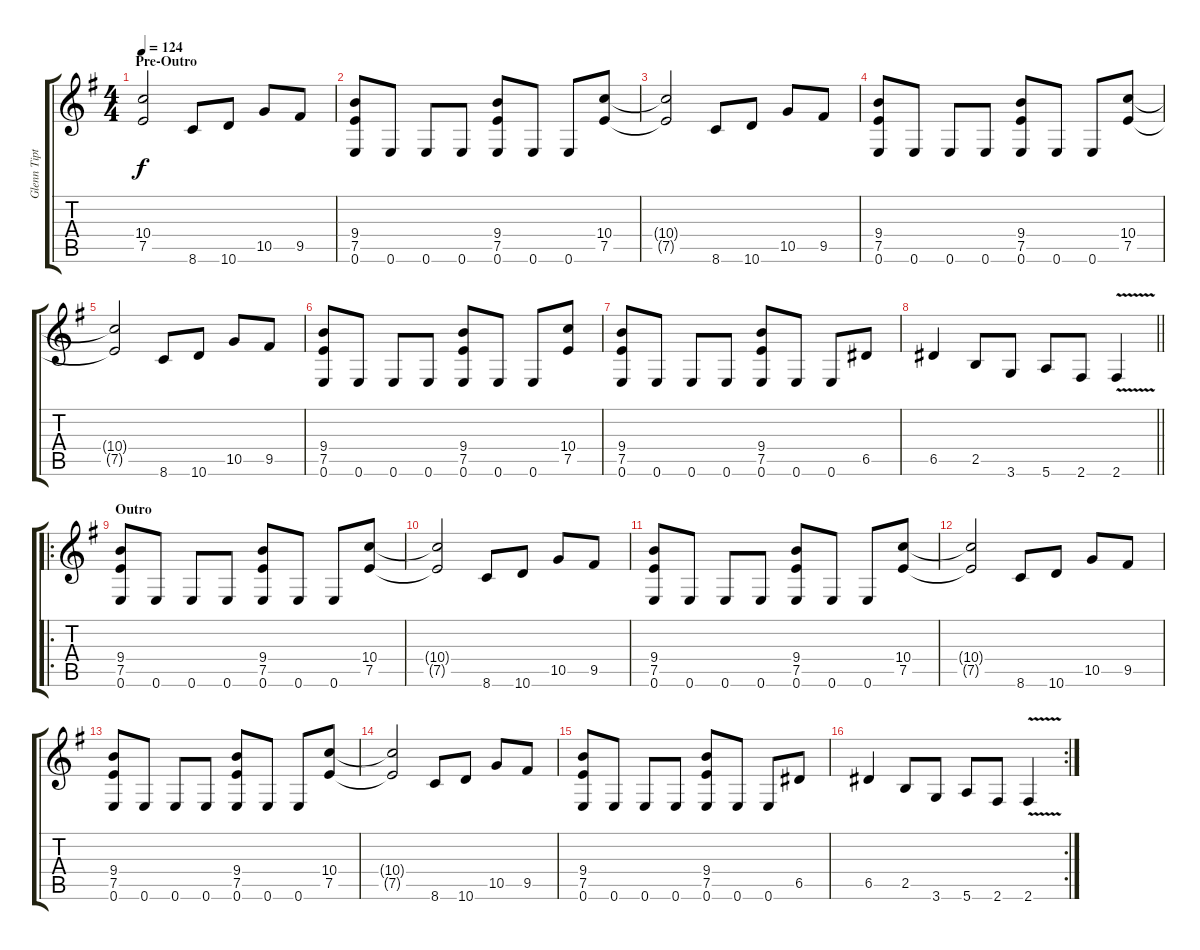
\track ("Glenn Tipton" "Glenn Tipt") {instrument distortionguitar}
\staff {score tabs}
\tuning (E4 B3 G3 D3 A2 E2) {hide}
\ts (4 4)
\section ("" "Pre-Outro")
\tempo 124
\clef g2
\ks g
(10.4{t} 7.5{t}).2{dy f} 8.6.8 10.6.8 10.5.8 9.5.8 |
(9.4 7.5 0.6).8 0.6.8 0.6.8 0.6.8 (9.4 7.5 0.6).8 0.6.8 0.6.8 (10.4 7.5).8 |
(10.4{t} 7.5{t}).2 8.6.8 10.6.8 10.5.8 9.5.8 |
(9.4 7.5 0.6).8 0.6.8 0.6.8 0.6.8 (9.4 7.5 0.6).8 0.6.8 0.6.8 (10.4 7.5).8 |
(10.4{t} 7.5{t}).2 8.6.8 10.6.8 10.5.8 9.5.8 |
(9.4 7.5 0.6).8 0.6.8 0.6.8 0.6.8 (9.4 7.5 0.6).8 0.6.8 0.6.8 (10.4 7.5).8 |
(9.4 7.5 0.6).8 0.6.8 0.6.8 0.6.8 (9.4 7.5 0.6).8 0.6.8 0.6.8 6.5.8 |
\barLineRight lightlight
6.5.4 2.5.8 3.6.8 5.6.8 2.6.8 2.6{v}.4 |
\ro
\section ("" "Outro")
(9.4 7.5 0.6).8 0.6.8 0.6.8 0.6.8 (9.4 7.5 0.6).8 0.6.8 0.6.8 (10.4 7.5).8 |
(10.4{t} 7.5{t}).2 8.6.8 10.6.8 10.5.8 9.5.8 |
(9.4 7.5 0.6).8 0.6.8 0.6.8 0.6.8 (9.4 7.5 0.6).8 0.6.8 0.6.8 (10.4 7.5).8 |
(10.4{t} 7.5{t}).2{volume 0} 8.6.8 10.6.8 10.5.8 9.5.8 |
(9.4 7.5 0.6).8 0.6.8 0.6.8 0.6.8 (9.4 7.5 0.6).8 0.6.8 0.6.8 (10.4 7.5).8 |
(10.4{t} 7.5{t}).2 8.6.8 10.6.8 10.5.8 9.5.8 |
(9.4 7.5 0.6).8 0.6.8 0.6.8 0.6.8 (9.4 7.5 0.6).8 0.6.8 0.6.8 6.5.8 |
\rc 2
6.5.4 2.5.8 3.6.8 5.6.8 2.6.8 2.6{v}.4
